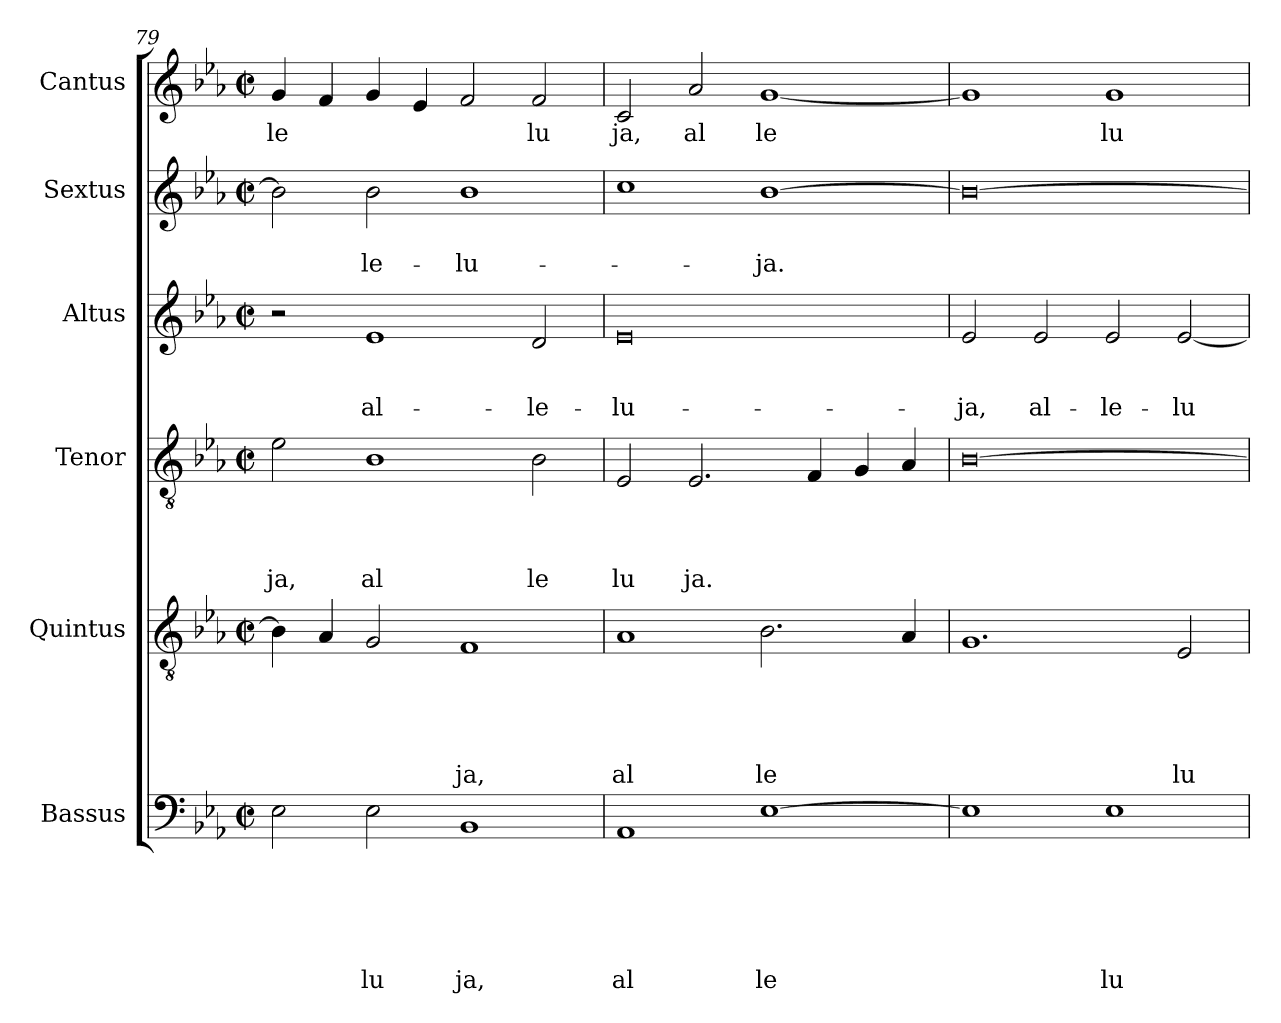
**kern	**text	**text	**text	**text	**text	**text	**kern	**text	**text	**text	**text	**text	**kern	**text	**text	**text	**text	**kern	**text	**text	**text	**kern	**text	**text	**kern	**text
*part6	*part6	*part6	*part6	*part6	*part6	*part6	*part5	*part5	*part5	*part5	*part5	*part5	*part4	*part4	*part4	*part4	*part4	*part3	*part3	*part3	*part3	*part2	*part2	*part2	*part1	*part1
*staff6	*staff6	*staff6	*staff6	*staff6	*staff6	*staff6	*staff5	*staff5	*staff5	*staff5	*staff5	*staff5	*staff4	*staff4	*staff4	*staff4	*staff4	*staff3	*staff3	*staff3	*staff3	*staff2	*staff2	*staff2	*staff1	*staff1
*I"Bassus	*	*	*	*	*	*	*I"Quintus	*	*	*	*	*	*I"Tenor	*	*	*	*	*I"Altus	*	*	*	*I"Sextus	*	*	*I"Cantus	*
*clefF4	*	*	*	*	*	*	*clefGv2	*	*	*	*	*	*clefGv2	*	*	*	*	*clefG2	*	*	*	*clefG2	*	*	*clefG2	*
*k[b-e-a-]	*	*	*	*	*	*	*k[b-e-a-]	*	*	*	*	*	*k[b-e-a-]	*	*	*	*	*k[b-e-a-]	*	*	*	*k[b-e-a-]	*	*	*k[b-e-a-]	*
*E-:	*	*	*	*	*	*	*E-:	*	*	*	*	*	*E-:	*	*	*	*	*E-:	*	*	*	*E-:	*	*	*E-:	*
*M2/2	*	*	*	*	*	*	*M2/2	*	*	*	*	*	*M2/2	*	*	*	*	*M2/2	*	*	*	*M2/2	*	*	*M2/2	*
*met(c|)	*	*	*	*	*	*	*met(c|)	*	*	*	*	*	*met(c|)	*	*	*	*	*met(c|)	*	*	*	*met(c|)	*	*	*met(c|)	*
=79	=79	=79	=79	=79	=79	=79	=79	=79	=79	=79	=79	=79	=79	=79	=79	=79	=79	=79	=79	=79	=79	=79	=79	=79	=79	=79
!	!	!	!	!	!	!	!	!	!	!	!	!	!	!	!	!	!LO:LY:b	!	!	!	!	!	!	!	!	!LO:LY:b
2E-\	.	.	.	.	.	.	4B-\]	.	.	.	.	.	2e-\	.	.	.	ja,	2r	.	.	.	2b-\]	.	.	4g/	le
.	.	.	.	.	.	.	4A-/	.	.	.	.	.	.	.	.	.	.	.	.	.	.	.	.	.	4f/	.
!	!	!	!	!	!	!LO:LY:b	!	!	!	!	!	!	!	!	!	!	!LO:LY:b	!	!	!	!LO:LY:b	!	!	!LO:LY:b	!	!
2E-\	.	.	.	.	.	lu	2G/	.	.	.	.	.	1B-	.	.	.	al	1e-	.	.	al-	2b-\	.	-le-	4g/	.
.	.	.	.	.	.	.	.	.	.	.	.	.	.	.	.	.	.	.	.	.	.	.	.	.	4e-/	.
!	!	!	!	!	!	!LO:LY:b	!	!	!	!	!	!LO:LY:b	!	!	!	!	!	!	!	!	!	!	!	!LO:LY:b	!	!
1BB-	.	.	.	.	.	ja,	1F	.	.	.	.	ja,	.	.	.	.	.	.	.	.	.	1b-	.	-lu-	2f/	.
!	!	!	!	!	!	!	!	!	!	!	!	!	!	!	!	!	!LO:LY:b	!	!	!	!LO:LY:b	!	!	!	!	!LO:LY:b
.	.	.	.	.	.	.	.	.	.	.	.	.	2B-\	.	.	.	le	2d/	.	.	-le-	.	.	.	2f/	lu
=80	=80	=80	=80	=80	=80	=80	=80	=80	=80	=80	=80	=80	=80	=80	=80	=80	=80	=80	=80	=80	=80	=80	=80	=80	=80	=80
!	!	!	!	!	!	!LO:LY:b	!	!	!	!	!	!LO:LY:b	!	!	!	!	!LO:LY:b	!	!	!	!LO:LY:b	!	!	!	!	!LO:LY:b
1AA-	.	.	.	.	.	al	1A-	.	.	.	.	al	2E-/	.	.	.	lu	0e-	.	.	-lu-	1cc	.	.	2c/	ja,
!	!	!	!	!	!	!	!	!	!	!	!	!	!	!	!	!	!LO:LY:b	!	!	!	!	!	!	!	!	!LO:LY:b
.	.	.	.	.	.	.	.	.	.	.	.	.	2.E-/	.	.	.	ja.	.	.	.	.	.	.	.	2a-/	al
!	!	!	!	!	!	!LO:LY:b	!	!	!	!	!	!LO:LY:b	!	!	!	!	!	!	!	!	!	!	!	!LO:LY:b	!	!LO:LY:b
[>1E-	.	.	.	.	.	le	2.B-\	.	.	.	.	le	.	.	.	.	.	.	.	.	.	[>1b-	.	-ja.	[<1g	le
.	.	.	.	.	.	.	.	.	.	.	.	.	4F/	.	.	.	.	.	.	.	.	.	.	.	.	.
.	.	.	.	.	.	.	.	.	.	.	.	.	4G/	.	.	.	.	.	.	.	.	.	.	.	.	.
.	.	.	.	.	.	.	4A-/	.	.	.	.	.	4A-/	.	.	.	.	.	.	.	.	.	.	.	.	.
=81	=81	=81	=81	=81	=81	=81	=81	=81	=81	=81	=81	=81	=81	=81	=81	=81	=81	=81	=81	=81	=81	=81	=81	=81	=81	=81
!	!	!	!	!	!	!	!	!	!	!	!	!	!	!	!	!	!	!	!	!	!LO:LY:b	!	!	!	!	!
1E-]	.	.	.	.	.	.	1.G	.	.	.	.	.	[>0B-	.	.	.	.	2e-/	.	.	-ja,	0b-_	.	.	1g]	.
!	!	!	!	!	!	!	!	!	!	!	!	!	!	!	!	!	!	!	!	!	!LO:LY:b	!	!	!	!	!
.	.	.	.	.	.	.	.	.	.	.	.	.	.	.	.	.	.	2e-/	.	.	al-	.	.	.	.	.
!	!	!	!	!	!	!LO:LY:b	!	!	!	!	!	!	!	!	!	!	!	!	!	!	!LO:LY:b	!	!	!	!	!LO:LY:b
1E-	.	.	.	.	.	lu	.	.	.	.	.	.	.	.	.	.	.	2e-/	.	.	-le-	.	.	.	1g	lu
!	!	!	!	!	!	!	!	!	!	!	!	!LO:LY:b	!	!	!	!	!	!	!	!	!LO:LY:b	!	!	!	!	!
.	.	.	.	.	.	.	2E-/	.	.	.	.	lu	.	.	.	.	.	[<2e-/	.	.	-lu-	.	.	.	.	.
=	=	=	=	=	=	=	=	=	=	=	=	=	=	=	=	=	=	=	=	=	=	=	=	=	=	=
*-	*-	*-	*-	*-	*-	*-	*-	*-	*-	*-	*-	*-	*-	*-	*-	*-	*-	*-	*-	*-	*-	*-	*-	*-	*-	*-
